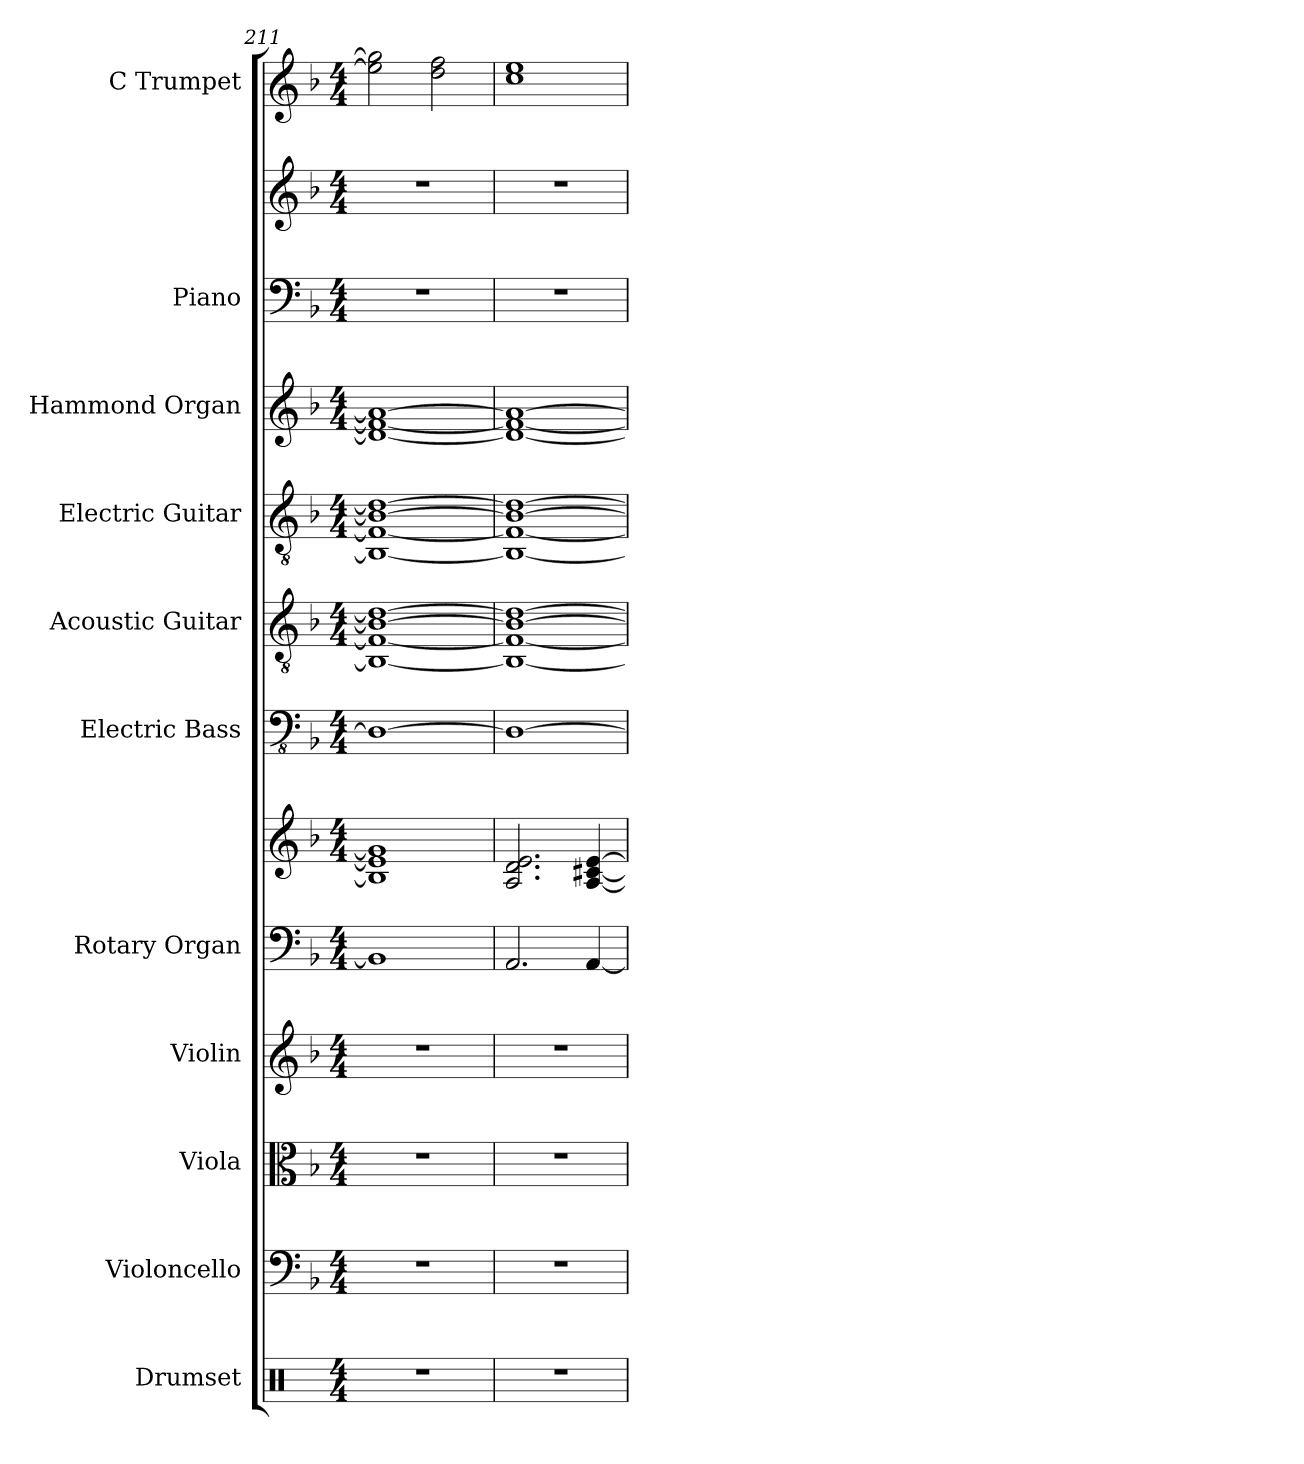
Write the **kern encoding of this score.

**kern	**kern	**kern	**kern	**kern	**kern	**kern	**kern	**kern	**kern	**kern	**kern	**kern
*part11	*part10	*part9	*part8	*part7	*part7	*part6	*part5	*part4	*part3	*part2	*part2	*part1
*staff13	*staff12	*staff11	*staff10	*staff9	*staff8	*staff7	*staff6	*staff5	*staff4	*staff3	*staff2	*staff1
*I"Drumset	*I"Violoncello	*I"Viola	*I"Violin	*I"Rotary Organ	*	*I"Electric Bass	*I"Acoustic Guitar	*I"Electric Guitar	*I"Hammond Organ	*I"Piano	*	*I"C Trumpet
*I'Drs.	*I'Vc.	*I'Vla.	*I'Vln.	*I'Rot. Org.	*	*I'El. B.	*I'Guit.	*I'El. Guit.	*I'Hm. Org.	*I'Pno.	*	*I'C Tpt.
!!LO:PB:g=z
*clefX	*clefF4	*clefC3	*clefG2	*clefF4	*clefG2	*clefFv4	*clefGv2	*clefGv2	*clefG2	*clefF4	*clefG2	*clefG2
*k[]	*k[b-]	*k[b-]	*k[b-]	*k[b-]	*k[b-]	*k[b-]	*k[b-]	*k[b-]	*k[b-]	*k[b-]	*k[b-]	*k[b-]
*M4/4	*M4/4	*M4/4	*M4/4	*M4/4	*M4/4	*M4/4	*M4/4	*M4/4	*M4/4	*M4/4	*M4/4	*M4/4
=211	=211	=211	=211	=211	=211	=211	=211	=211	=211	=211	=211	=211
1r	1r	1r	1r	1BB-]	1B-] 1e] 1g]	1DD_	1BB-_ 1F_ 1B-_ 1d_	1BB-_ 1F_ 1B-_ 1d_	1d_ 1f_ 1a_	1r	1r	2ee\] 2gg\]
.	.	.	.	.	.	.	.	.	.	.	.	2dd\ 2ff\
=212	=212	=212	=212	=212	=212	=212	=212	=212	=212	=212	=212	=212
1r	1r	1r	1r	2.AA/	2.A/ 2.d/ 2.e/	1DD_	1BB-_ 1F_ 1B-_ 1d_	1BB-_ 1F_ 1B-_ 1d_	1d_ 1f_ 1a_	1r	1r	1cc 1ee
.	.	.	.	[4AA/	[4A/ [4c#X/ [4e/	.	.	.	.	.	.	.
=	=	=	=	=	=	=	=	=	=	=	=	=
*-	*-	*-	*-	*-	*-	*-	*-	*-	*-	*-	*-	*-
